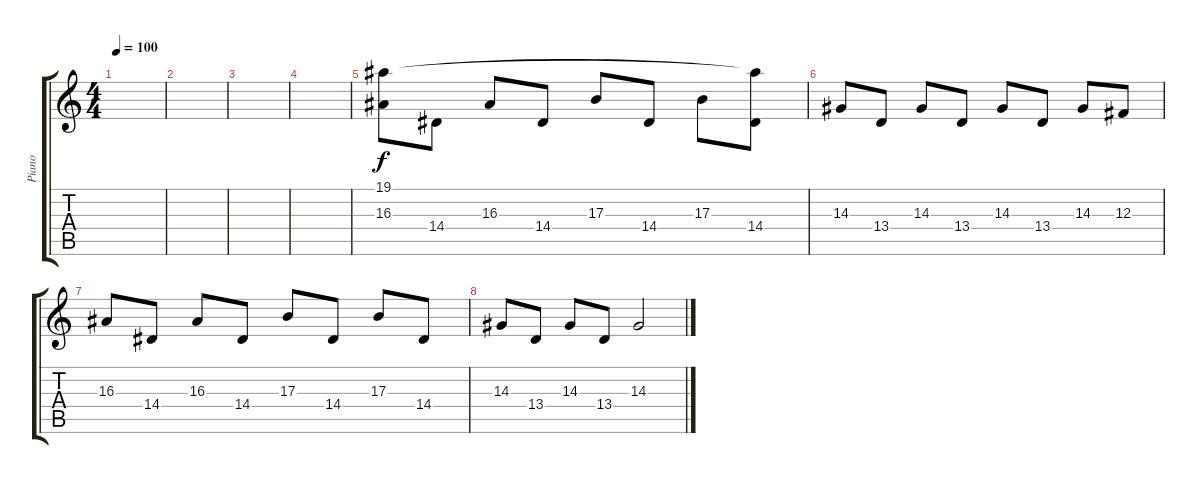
\track ("Piano" "Piano") {instrument acousticgrandpiano}
\staff {score tabs}
\tuning (Eb4 Bb3 Gb3 Db3 Ab2 Eb2) {hide}
\ts (4 4)
\tempo 100
\clef g2
\ks c
|
|
|
|
(19.1 16.3).8 14.4.8 16.3.8 14.4.8 17.3.8 14.4.8 17.3.8 (19.1{t} 14.4).8 |
14.3.8 13.4.8 14.3.8 13.4.8 14.3.8 13.4.8 14.3.8 12.3.8 |
16.3.8 14.4.8 16.3.8 14.4.8 17.3.8 14.4.8 17.3.8 14.4.8 |
14.3.8 13.4.8 14.3.8 13.4.8 14.3.2
